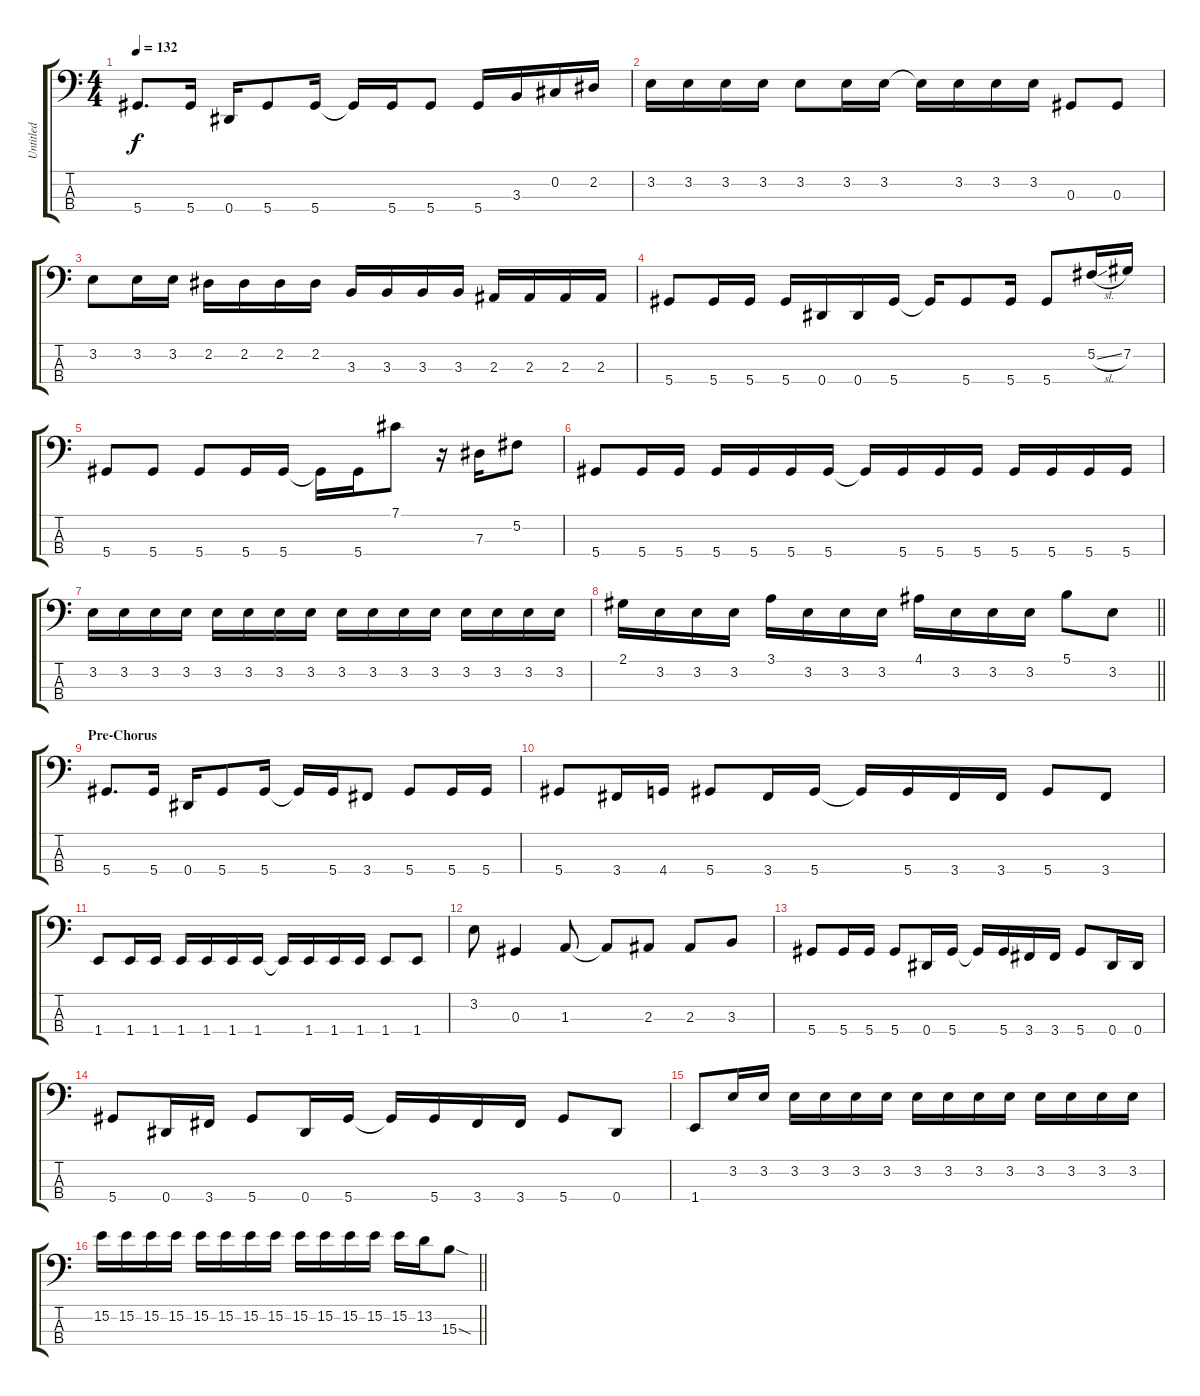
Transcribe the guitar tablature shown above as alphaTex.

\track ("Untitled" "Untitled") {instrument electricbasspick}
\staff {score tabs}
\tuning (Gb2 Db2 Ab1 Eb1) {hide}
\ts (4 4)
\tempo 132
\clef f4
\ks c
5.4.8{d dy f} 5.4.16 0.4.16 5.4.8 5.4.16 5.4{t}.16 5.4.16 5.4.8 5.4.16 3.3.16 0.2.16 2.2.16 |
3.2.16 3.2.16 3.2.16 3.2.16 3.2.8 3.2.16 3.2.16 3.2{t}.16 3.2.16 3.2.16 3.2.16 0.3.8 0.3.8 |
3.2.8 3.2.16 3.2.16 2.2.16 2.2.16 2.2.16 2.2.16 3.3.16 3.3.16 3.3.16 3.3.16 2.3.16 2.3.16 2.3.16 2.3.16 |
5.4.8 5.4.16 5.4.16 5.4.16 0.4.16 0.4.16 5.4.16 5.4{t}.16 5.4.8 5.4.16 5.4.8 5.2{sl}.16 7.2.16 |
5.4.8 5.4.8 5.4.8 5.4.16 5.4.16 5.4{t}.16 5.4.16 7.1.8 r.16 7.3.16 5.2.8 |
5.4.8 5.4.16 5.4.16 5.4.16 5.4.16 5.4.16 5.4.16 5.4{t}.16 5.4.16 5.4.16 5.4.16 5.4.16 5.4.16 5.4.16 5.4.16 |
3.2.16 3.2.16 3.2.16 3.2.16 3.2.16 3.2.16 3.2.16 3.2.16 3.2.16 3.2.16 3.2.16 3.2.16 3.2.16 3.2.16 3.2.16 3.2.16 |
\barLineRight lightlight
2.1.16 3.2.16 3.2.16 3.2.16 3.1.16 3.2.16 3.2.16 3.2.16 4.1.16 3.2.16 3.2.16 3.2.16 5.1.8 3.2.8 |
\section ("" "Pre-Chorus")
5.4.8{d} 5.4.16 0.4.16 5.4.8 5.4.16 5.4{t}.16 5.4.16 3.4.8 5.4.8 5.4.16 5.4.16 |
5.4.8 3.4.16 4.4.16 5.4.8 3.4.16 5.4.16 5.4{t}.16 5.4.16 3.4.16 3.4.16 5.4.8 3.4.8 |
1.4.8 1.4.16 1.4.16 1.4.16 1.4.16 1.4.16 1.4.16 1.4{t}.16 1.4.16 1.4.16 1.4.16 1.4.8 1.4.8 |
3.2.8 0.3.4 1.3.8 1.3{t}.8 2.3.8 2.3.8 3.3.8 |
5.4.8 5.4.16 5.4.16 5.4.8 0.4.16 5.4.16 5.4{t}.16 5.4.16 3.4.16 3.4.16 5.4.8 0.4.16 0.4.16 |
5.4.8 0.4.16 3.4.16 5.4.8 0.4.16 5.4.16 5.4{t}.16 5.4.16 3.4.16 3.4.16 5.4.8 0.4.8 |
1.4.8 3.2.16 3.2.16 3.2.16 3.2.16 3.2.16 3.2.16 3.2.16 3.2.16 3.2.16 3.2.16 3.2.16 3.2.16 3.2.16 3.2.16 |
\barLineRight lightlight
15.2.16 15.2.16 15.2.16 15.2.16 15.2.16 15.2.16 15.2.16 15.2.16 15.2.16 15.2.16 15.2.16 15.2.16 15.2.16 13.2.16 15.3{sod}.8
